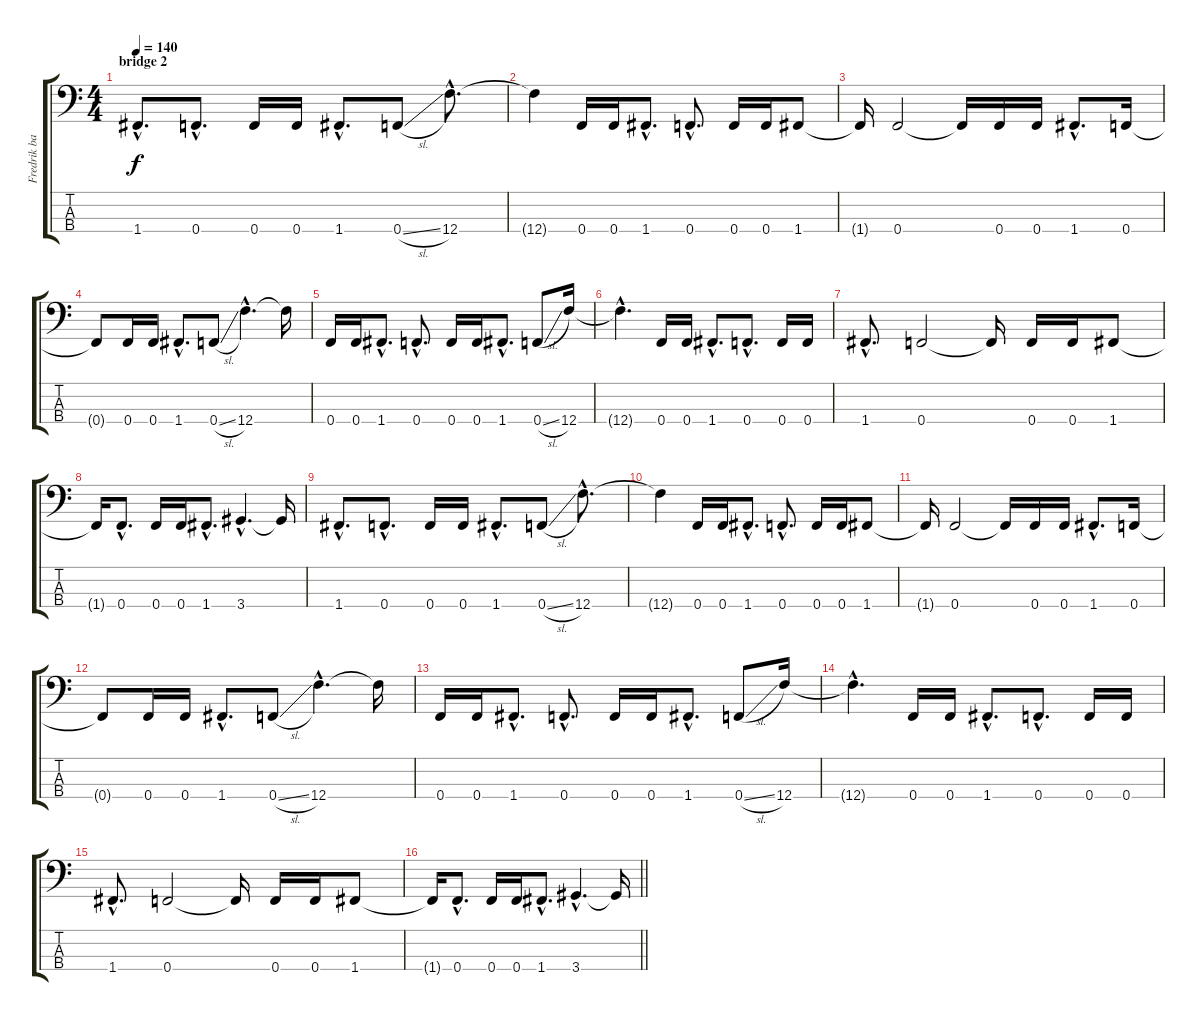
\track ("Fredrik bass" "Fredrik ba") {instrument electricbasspick}
\staff {score tabs}
\tuning (Ab2 Eb2 Bb1 F1) {hide}
\ts (4 4)
\section ("" "bridge 2")
\tempo 140
\clef f4
\ks c
1.4{hac}.8{d dy f} 0.4{hac}.8{d} 0.4.16 0.4.16 1.4{hac}.8{d} 0.4{sl}.8 12.4{hac}.8{d} |
12.4{t}.4 0.4.16 0.4.16 1.4{hac}.8{d} 0.4{hac}.8{d} 0.4.16 0.4.16 1.4.8 |
1.4{t}.16 0.4.2 0.4{t}.16 0.4.16 0.4.16 1.4{hac}.8{d} 0.4.16 |
0.4{t}.8 0.4.16 0.4.16 1.4{hac}.8{d} 0.4{sl}.8 12.4{hac}.4{d} 12.4{t}.16 |
0.4.16 0.4.16 1.4{hac}.8{d} 0.4{hac}.8{d} 0.4.16 0.4.16 1.4{hac}.8{d} 0.4{sl}.8 12.4.16 |
12.4{hac t}.4{d} 0.4.16 0.4.16 1.4{hac}.8{d} 0.4{hac}.8{d} 0.4.16 0.4.16 |
1.4{hac}.8{d} 0.4.2 0.4{t}.16 0.4.16 0.4.16 1.4.8 |
1.4{t}.16 0.4{hac}.8{d} 0.4.16 0.4.16 1.4{hac}.8{d} 3.4{hac}.4{d} 3.4{t}.16 |
1.4{hac}.8{d} 0.4{hac}.8{d} 0.4.16 0.4.16 1.4{hac}.8{d} 0.4{sl}.8 12.4{hac}.8{d} |
12.4{t}.4 0.4.16 0.4.16 1.4{hac}.8{d} 0.4{hac}.8{d} 0.4.16 0.4.16 1.4.8 |
1.4{t}.16 0.4.2 0.4{t}.16 0.4.16 0.4.16 1.4{hac}.8{d} 0.4.16 |
0.4{t}.8 0.4.16 0.4.16 1.4{hac}.8{d} 0.4{sl}.8 12.4{hac}.4{d} 12.4{t}.16 |
0.4.16 0.4.16 1.4{hac}.8{d} 0.4{hac}.8{d} 0.4.16 0.4.16 1.4{hac}.8{d} 0.4{sl}.8 12.4.16 |
12.4{hac t}.4{d} 0.4.16 0.4.16 1.4{hac}.8{d} 0.4{hac}.8{d} 0.4.16 0.4.16 |
1.4{hac}.8{d} 0.4.2 0.4{t}.16 0.4.16 0.4.16 1.4.8 |
\barLineRight lightlight
1.4{t}.16 0.4{hac}.8{d} 0.4.16 0.4.16 1.4{hac}.8{d} 3.4{hac}.4{d} 3.4{t}.16
